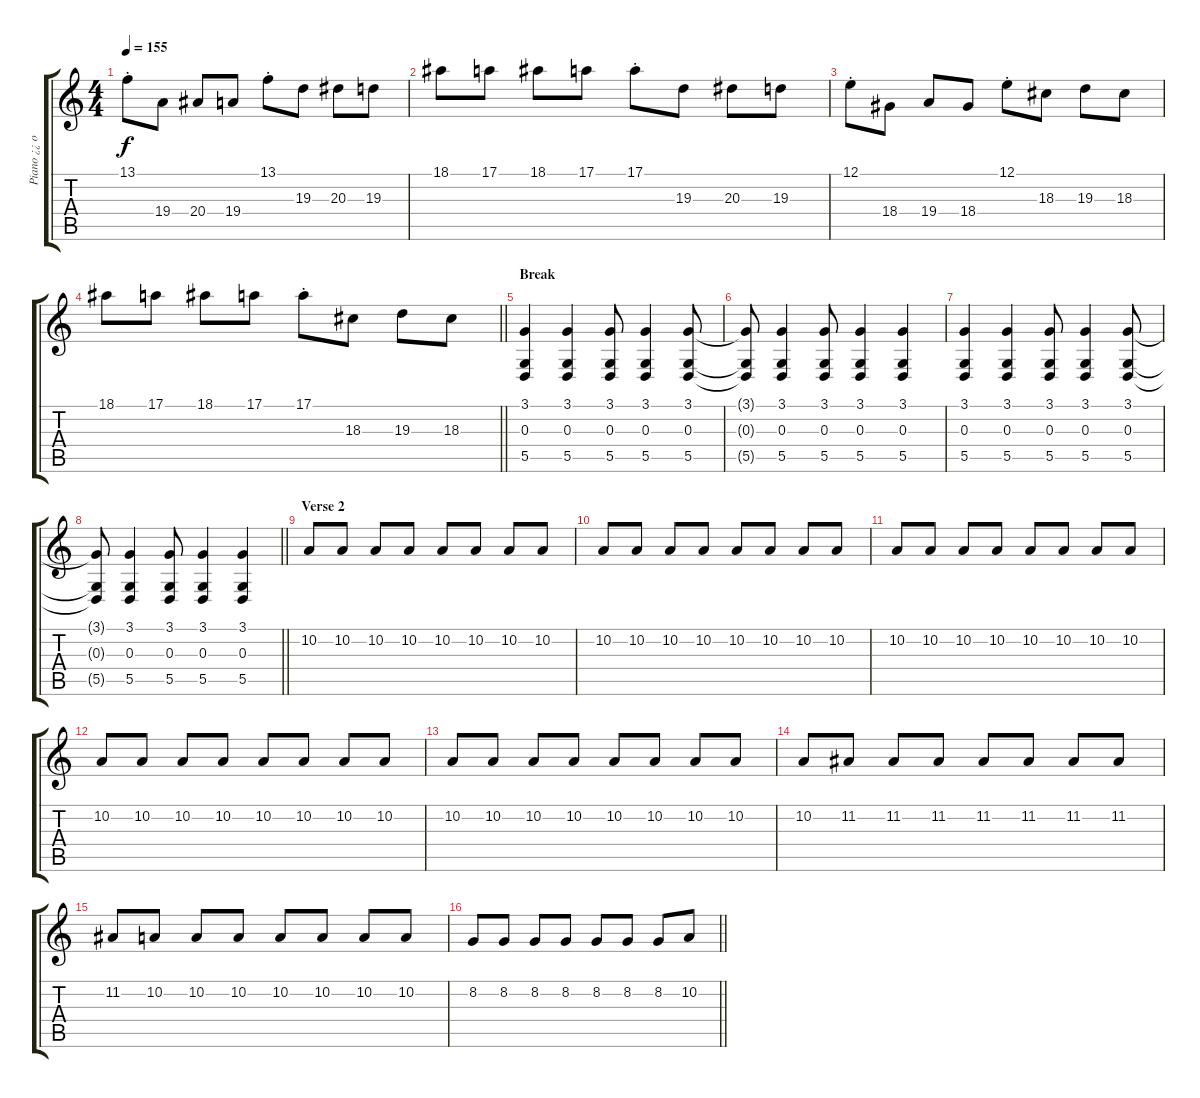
\track ("Piano ¿¿ original ??" "Piano ¿¿ o") {mute instrument stringensemble1}
\staff {score tabs}
\tuning (E4 B3 G3 D3 A2 E2) {hide}
\ts (4 4)
\tempo 155
\clef g2
\ks c
13.1{st}.8{dy f} 19.4.8 20.4.8 19.4.8 13.1{st}.8 19.3.8 20.3.8 19.3.8 |
18.1.8 17.1.8 18.1.8 17.1.8 17.1{st}.8 19.3.8 20.3.8 19.3.8 |
12.1{st}.8 18.4.8 19.4.8 18.4.8 12.1{st}.8 18.3.8 19.3.8 18.3.8 |
\barLineRight lightlight
18.1.8 17.1.8 18.1.8 17.1.8 17.1{st}.8 18.3.8 19.3.8 18.3.8 |
\section ("" "Break")
(3.1 0.3 5.5).4{volume 9 instrument guitarfretnoise} (3.1 0.3 5.5).4 (3.1 0.3 5.5).8 (3.1 0.3 5.5).4 (3.1 0.3 5.5).8 |
(3.1{t} 0.3{t} 5.5{t}).8 (3.1 0.3 5.5).4 (3.1 0.3 5.5).8 (3.1 0.3 5.5).4 (3.1 0.3 5.5).4 |
(3.1 0.3 5.5).4 (3.1 0.3 5.5).4 (3.1 0.3 5.5).8 (3.1 0.3 5.5).4 (3.1 0.3 5.5).8 |
\barLineRight lightlight
(3.1{t} 0.3{t} 5.5{t}).8 (3.1 0.3 5.5).4 (3.1 0.3 5.5).8 (3.1 0.3 5.5).4 (3.1 0.3 5.5).4 |
\section ("" "Verse 2")
10.2.8{volume 10 instrument distortionguitar} 10.2.8 10.2.8 10.2.8 10.2.8 10.2.8 10.2.8 10.2.8 |
10.2.8 10.2.8 10.2.8 10.2.8 10.2.8 10.2.8 10.2.8 10.2.8 |
10.2.8 10.2.8 10.2.8 10.2.8 10.2.8 10.2.8 10.2.8 10.2.8 |
10.2.8 10.2.8 10.2.8 10.2.8 10.2.8 10.2.8 10.2.8 10.2.8 |
10.2.8 10.2.8 10.2.8 10.2.8 10.2.8 10.2.8 10.2.8 10.2.8 |
10.2.8 11.2.8 11.2.8 11.2.8 11.2.8 11.2.8 11.2.8 11.2.8 |
11.2.8 10.2.8 10.2.8 10.2.8 10.2.8 10.2.8 10.2.8 10.2.8 |
\barLineRight lightlight
8.2.8 8.2.8 8.2.8 8.2.8 8.2.8 8.2.8 8.2.8 10.2.8
